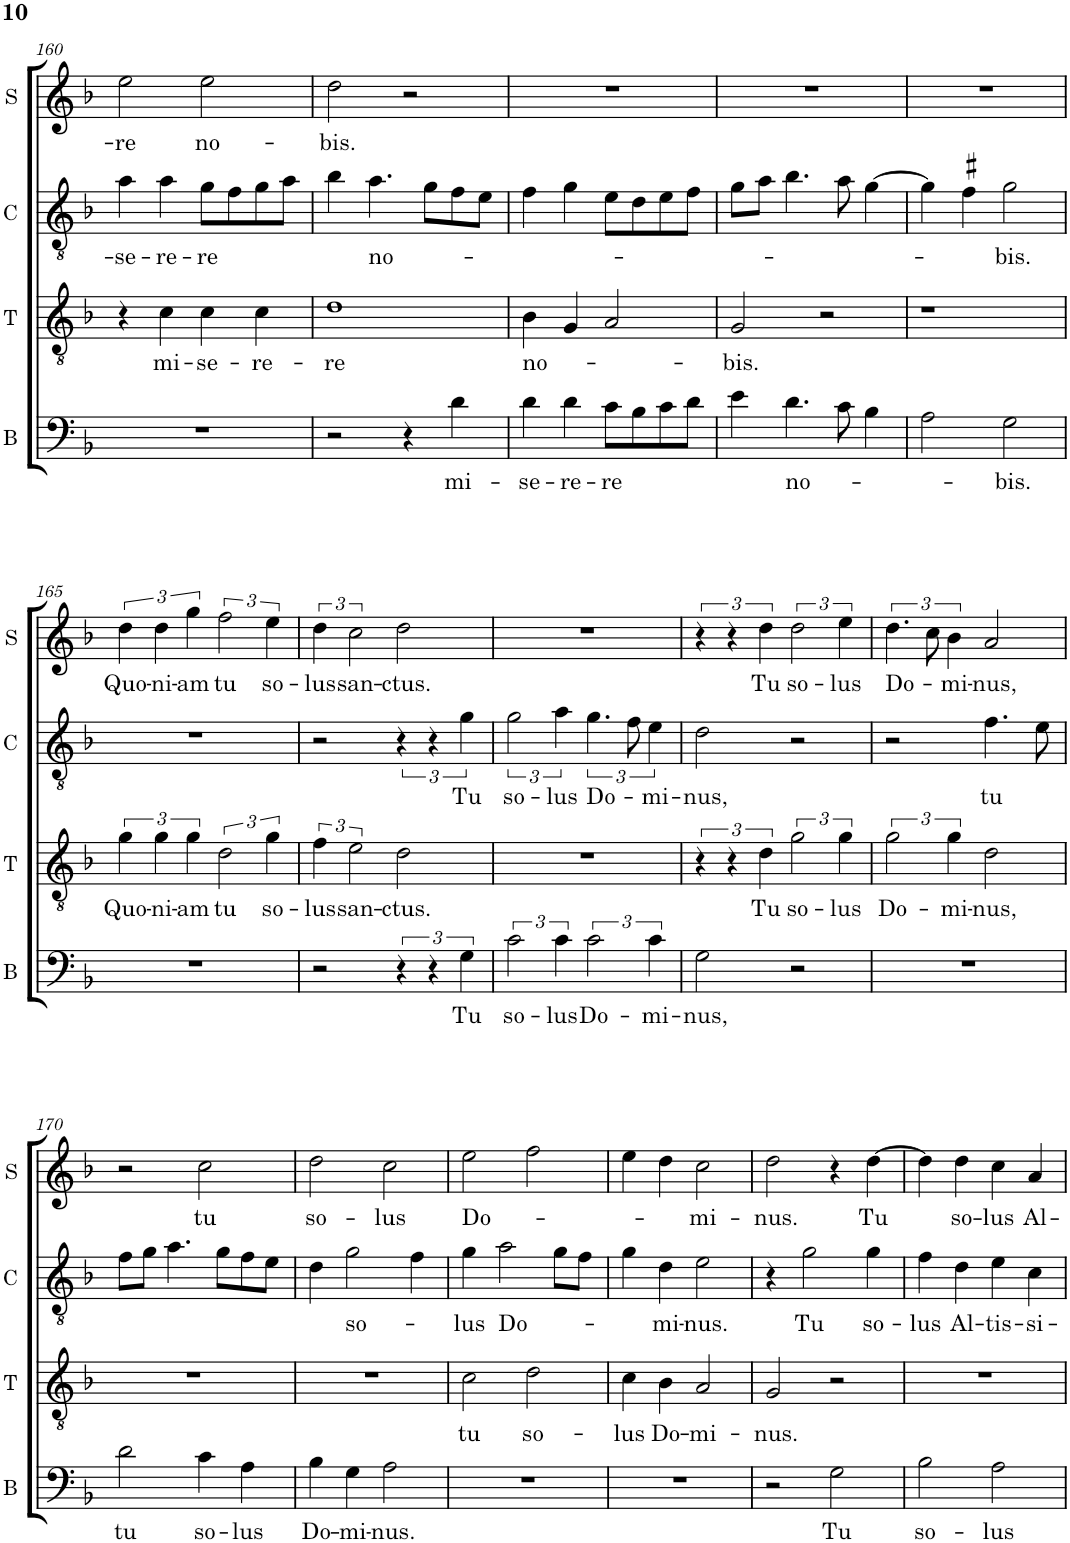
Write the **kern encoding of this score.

**kern	**text	**kern	**text	**kern	**text	**kern	**text
*part4	*part4	*part3	*part3	*part2	*part2	*part1	*part1
*staff4	*staff4	*staff3	*staff3	*staff2	*staff2	*staff1	*staff1
*I"B	*	*I"T	*	*I"C	*	*I"S	*
*I'B	*	*I'T	*	*I'C	*	*I'S	*
!!LO:PB:g=z
*clefF4	*	*clefGv2	*	*clefGv2	*	*clefG2	*
*	*	*	*	*Trd4c7	*	*	*
*k[b-]	*	*k[b-]	*	*k[b-]	*	*k[b-]	*
*M2/2	*	*M2/2	*	*M2/2	*	*M2/2	*
*met(c|)	*	*met(c|)	*	*met(c|)	*	*met(c|)	*
=160	=160	=160	=160	=160	=160	=160	=160
!	!	!	!	!	!LO:LY:b	!	!LO:LY:b
1r	.	4r	.	4a\	-se-	2ee\	-re
!	!	!	!LO:LY:b	!	!LO:LY:b	!	!
.	.	4c\	mi-	4a\	-re-	.	.
!	!	!	!LO:LY:b	!	!LO:LY:b	!	!LO:LY:b
.	.	4c\	-se-	8g\L	-re	2ee\	no-
.	.	.	.	8f\	.	.	.
!	!	!	!LO:LY:b	!	!	!	!
.	.	4c\	-re-	8g\	.	.	.
.	.	.	.	8a\J	.	.	.
=161	=161	=161	=161	=161	=161	=161	=161
!	!	!	!LO:LY:b	!	!	!	!LO:LY:b
2r	.	1d	-re	4b-\	.	2dd\	-bis.
!	!	!	!	!	!LO:LY:b	!	!
.	.	.	.	4.a\	no-	.	.
4r	.	.	.	.	.	2r	.
.	.	.	.	8g\L	.	.	.
!	!LO:LY:b	!	!	!	!	!	!
4d\	mi-	.	.	8f\	.	.	.
.	.	.	.	8e\J	.	.	.
=162	=162	=162	=162	=162	=162	=162	=162
!	!LO:LY:b	!	!LO:LY:b	!	!	!	!
4d\	-se-	4B-\	no-	4f\	.	1r	.
!	!LO:LY:b	!	!	!	!	!	!
4d\	-re-	4G/	.	4g\	.	.	.
!	!LO:LY:b	!	!	!	!	!	!
8c\L	-re	2A/	.	8e\L	.	.	.
8B-\	.	.	.	8d\	.	.	.
8c\	.	.	.	8e\	.	.	.
8d\J	.	.	.	8f\J	.	.	.
=163	=163	=163	=163	=163	=163	=163	=163
!	!	!	!LO:LY:b	!	!	!	!
4e\	.	2G/	-bis.	8g\L	.	1r	.
.	.	.	.	8a\J	.	.	.
!	!LO:LY:b	!	!	!	!	!	!
4.d\	no-	.	.	4.b-\	.	.	.
.	.	2r	.	.	.	.	.
8c\	.	.	.	8a\	.	.	.
4B-\	.	.	.	[4g\	.	.	.
=164	=164	=164	=164	=164	=164	=164	=164
2A\	.	1r	.	4g\]	.	1r	.
.	.	.	.	4f#X\	.	.	.
!	!LO:LY:b	!	!	!	!LO:LY:b	!	!
2G\	-bis.	.	.	2g\	-bis.	.	.
!!LO:LB:g=z
=165	=165	=165	=165	=165	=165	=165	=165
!	!	!	!LO:LY:b	!	!	!	!LO:LY:b
1r	.	6g\	Quo-	1r	.	6dd\	Quo-
!	!	!	!LO:LY:b	!	!	!	!LO:LY:b
.	.	6g\	-ni-	.	.	6dd\	-ni-
!	!	!	!LO:LY:b	!	!	!	!LO:LY:b
.	.	6g\	-am	.	.	6gg\	-am
!	!	!	!LO:LY:b	!	!	!	!LO:LY:b
.	.	3d\	tu	.	.	3ff\	tu
!	!	!	!LO:LY:b	!	!	!	!LO:LY:b
.	.	6g\	so-	.	.	6ee\	so-
=166	=166	=166	=166	=166	=166	=166	=166
!	!	!	!LO:LY:b	!	!	!	!LO:LY:b
2r	.	6f\	-lus	2r	.	6dd\	-lus
!	!	!	!LO:LY:b	!	!	!	!LO:LY:b
.	.	3e\	san-	.	.	3cc\	san-
!	!	!	!LO:LY:b	!	!	!	!LO:LY:b
6r	.	2d\	-ctus.	6r	.	2dd\	-ctus.
6r	.	.	.	6r	.	.	.
!	!LO:LY:b	!	!	!	!LO:LY:b	!	!
6G\	Tu	.	.	6g\	Tu	.	.
=167	=167	=167	=167	=167	=167	=167	=167
!	!LO:LY:b	!	!	!	!LO:LY:b	!	!
3c\	so-	1r	.	3g\	so-	1r	.
!	!LO:LY:b	!	!	!	!LO:LY:b	!	!
6c\	-lus	.	.	6a\	-lus	.	.
!	!LO:LY:b	!	!	!	!LO:LY:b	!	!
3c\	Do-	.	.	6.g\	Do-	.	.
.	.	.	.	12f\	.	.	.
!	!LO:LY:b	!	!	!	!LO:LY:b	!	!
6c\	-mi-	.	.	6e\	-mi-	.	.
=168	=168	=168	=168	=168	=168	=168	=168
!	!LO:LY:b	!	!	!	!LO:LY:b	!	!
2G\	-nus,	6r	.	2d\	-nus,	6r	.
.	.	6r	.	.	.	6r	.
!	!	!	!LO:LY:b	!	!	!	!LO:LY:b
.	.	6d\	Tu	.	.	6dd\	Tu
!	!	!	!LO:LY:b	!	!	!	!LO:LY:b
2r	.	3g\	so-	2r	.	3dd\	so-
!	!	!	!LO:LY:b	!	!	!	!LO:LY:b
.	.	6g\	-lus	.	.	6ee\	-lus
=169	=169	=169	=169	=169	=169	=169	=169
!	!	!	!LO:LY:b	!	!	!	!LO:LY:b
1r	.	3g\	Do-	2r	.	6.dd\	Do-
.	.	.	.	.	.	12cc\	.
!	!	!	!LO:LY:b	!	!	!	!LO:LY:b
.	.	6g\	-mi-	.	.	6b-\	-mi-
!	!	!	!LO:LY:b	!	!LO:LY:b	!	!LO:LY:b
.	.	2d\	-nus,	4.f\	tu	2a/	-nus,
.	.	.	.	8e\	.	.	.
!!LO:LB:g=z
=170	=170	=170	=170	=170	=170	=170	=170
!	!LO:LY:b	!	!	!	!	!	!
2d\	tu	1r	.	8f\L	.	2r	.
.	.	.	.	8g\J	.	.	.
.	.	.	.	4.a\	.	.	.
!	!LO:LY:b	!	!	!	!	!	!LO:LY:b
4c\	so-	.	.	.	.	2cc\	tu
.	.	.	.	8g\L	.	.	.
!	!LO:LY:b	!	!	!	!	!	!
4A\	-lus	.	.	8f\	.	.	.
.	.	.	.	8e\J	.	.	.
=171	=171	=171	=171	=171	=171	=171	=171
!	!LO:LY:b	!	!	!	!	!	!LO:LY:b
4B-\	Do-	1r	.	4d\	.	2dd\	so-
!	!LO:LY:b	!	!	!	!LO:LY:b	!	!
4G\	-mi-	.	.	2g\	so-	.	.
!	!LO:LY:b	!	!	!	!	!	!LO:LY:b
2A\	-nus.	.	.	.	.	2cc\	-lus
.	.	.	.	4f\	.	.	.
=172	=172	=172	=172	=172	=172	=172	=172
!	!	!	!LO:LY:b	!	!LO:LY:b	!	!LO:LY:b
1r	.	2c\	tu	4g\	-lus	2ee\	Do-
!	!	!	!	!	!LO:LY:b	!	!
.	.	.	.	2a\	Do-	.	.
!	!	!	!LO:LY:b	!	!	!	!
.	.	2d\	so-	.	.	2ff\	.
.	.	.	.	8g\L	.	.	.
.	.	.	.	8f\J	.	.	.
=173	=173	=173	=173	=173	=173	=173	=173
!	!	!	!LO:LY:b	!	!	!	!
1r	.	4c\	-lus	4g\	.	4ee\	.
!	!	!	!LO:LY:b	!	!LO:LY:b	!	!
.	.	4B-\	Do-	4d\	-mi-	4dd\	.
!	!	!	!LO:LY:b	!	!LO:LY:b	!	!LO:LY:b
.	.	2A/	-mi-	2e\	-nus.	2cc\	-mi-
=174	=174	=174	=174	=174	=174	=174	=174
!	!	!	!LO:LY:b	!	!	!	!LO:LY:b
2r	.	2G/	-nus.	4r	.	2dd\	-nus.
!	!	!	!	!	!LO:LY:b	!	!
.	.	.	.	2g\	Tu	.	.
!	!LO:LY:b	!	!	!	!	!	!
2G\	Tu	2r	.	.	.	4r	.
!	!	!	!	!	!LO:LY:b	!	!LO:LY:b
.	.	.	.	4g\	so-	[4dd\	Tu
=175	=175	=175	=175	=175	=175	=175	=175
!	!LO:LY:b	!	!	!	!LO:LY:b	!	!
2B-\	so-	1r	.	4f\	-lus	4dd\]	.
!	!	!	!	!	!LO:LY:b	!	!LO:LY:b
.	.	.	.	4d\	Al-	4dd\	so-
!	!LO:LY:b	!	!	!	!LO:LY:b	!	!LO:LY:b
2A\	-lus	.	.	4e\	-tis-	4cc\	-lus
!	!	!	!	!	!LO:LY:b	!	!LO:LY:b
.	.	.	.	4c\	-si-	4a/	Al-
=	=	=	=	=	=	=	=
*-	*-	*-	*-	*-	*-	*-	*-
